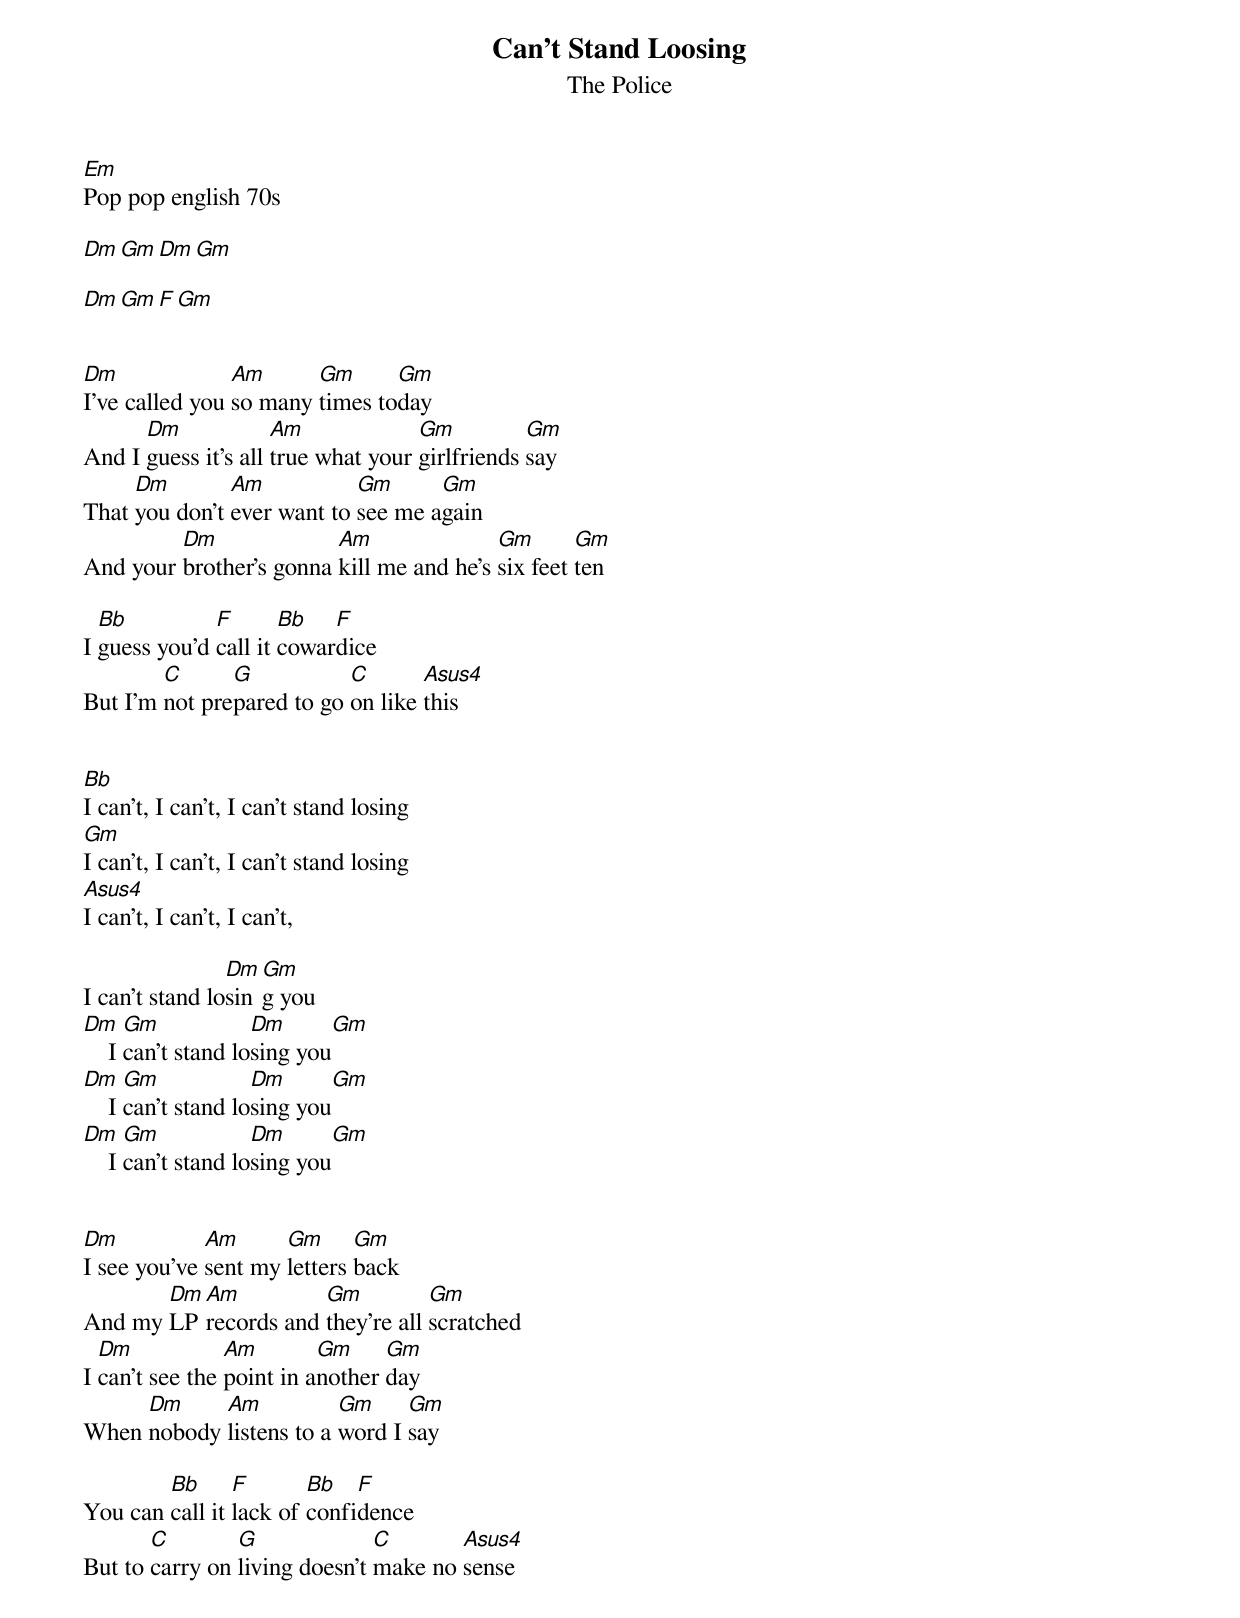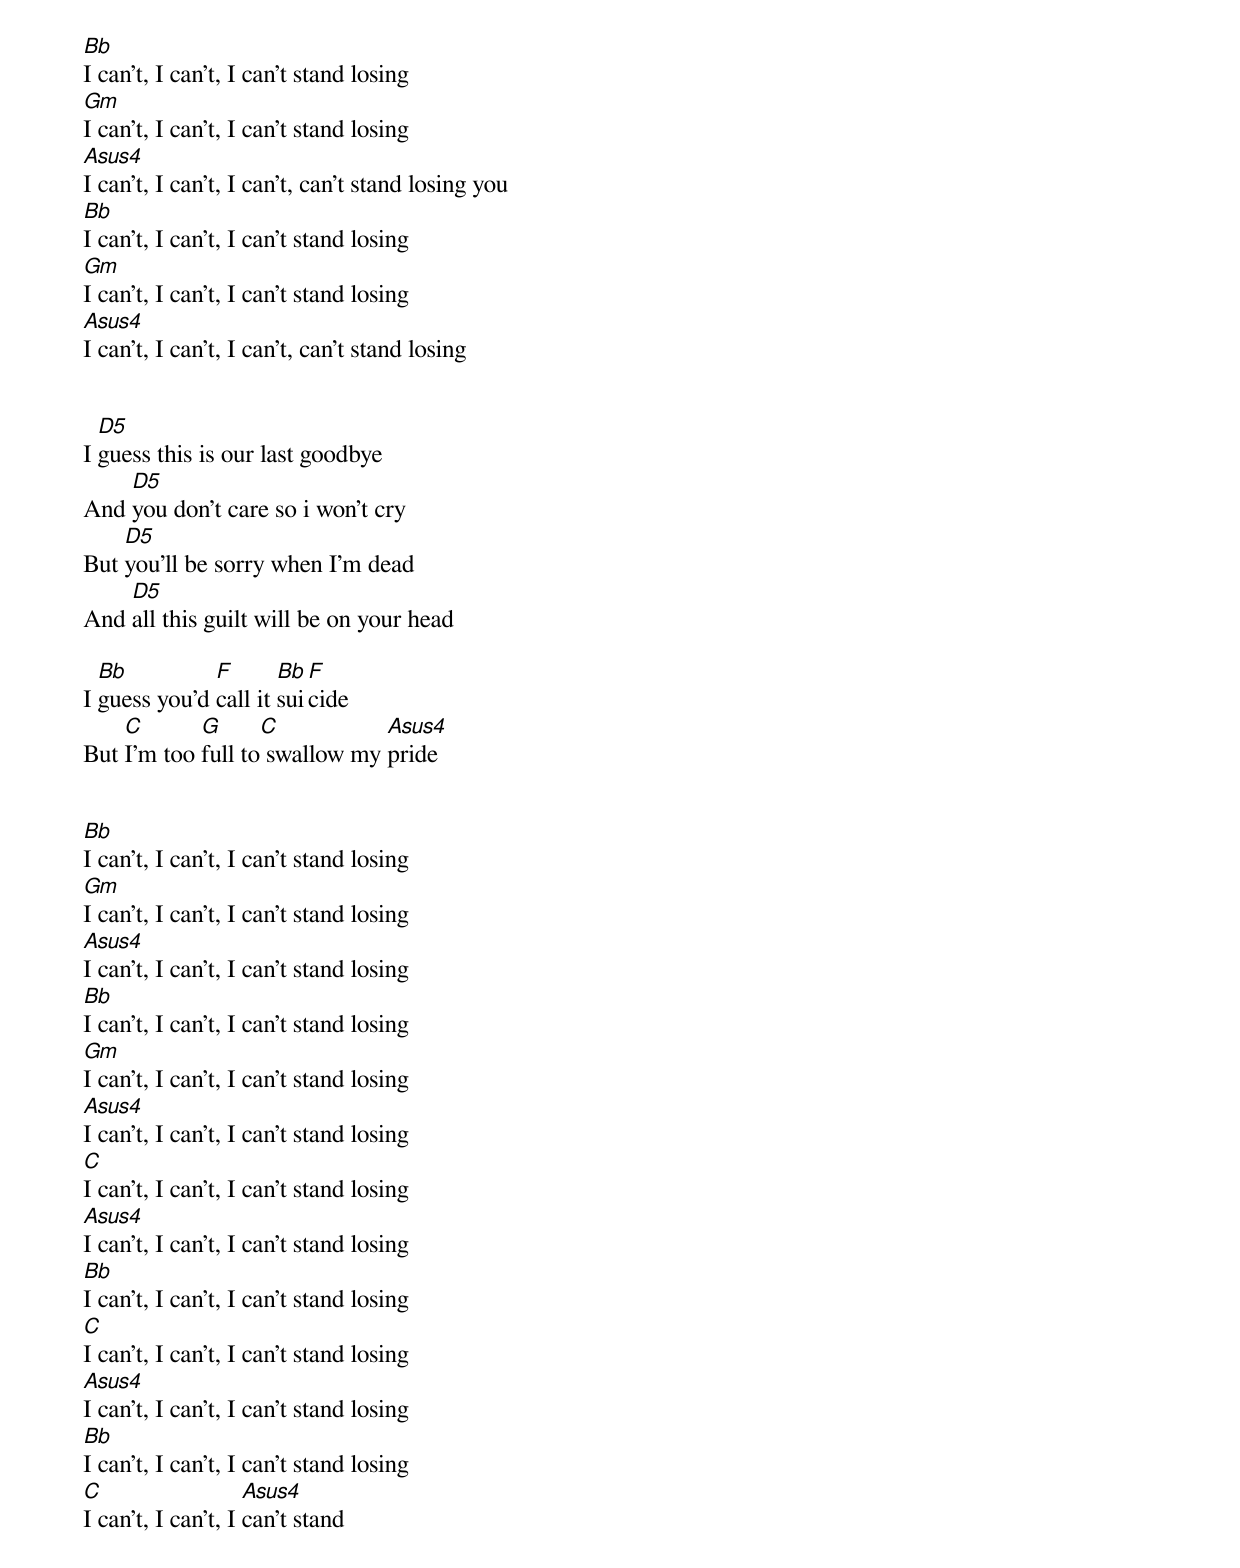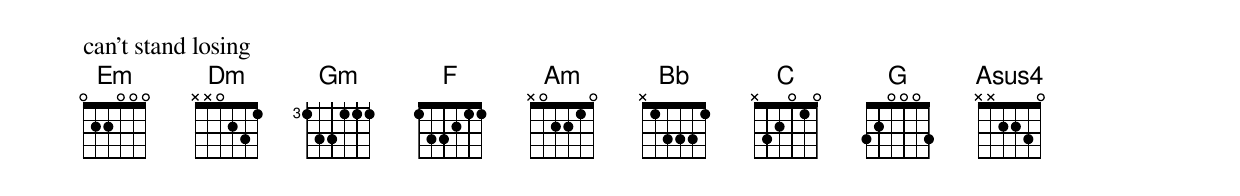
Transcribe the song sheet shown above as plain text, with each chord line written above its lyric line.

Can't Stand Loosing
The Police
Em
Pop pop english 70s

Dm   Gm   Dm   Gm

Dm   Gm   F    Gm


Dm              Am      Gm      Gm
I've called you so many times today
      Dm             Am             Gm          Gm
And I guess it's all true what your girlfriends say
     Dm        Am           Gm      Gm
That you don't ever want to see me again
         Dm              Am               Gm       Gm
And your brother's gonna kill me and he's six feet ten

  Bb          F       Bb   F
I guess you'd call it cowardice
        C      G           C       Asus4
But I'm not prepared to go on like this


Bb
I can't, I can't, I can't stand losing
Gm
I can't, I can't, I can't stand losing
Asus4
I can't, I can't, I can't,

                Dm Gm
I can't stand losing you
Dm    Gm            Dm       Gm
    I can't stand losing you
Dm    Gm            Dm       Gm
    I can't stand losing you
Dm    Gm            Dm       Gm
    I can't stand losing you


Dm           Am      Gm      Gm
I see you've sent my letters back
       Dm Am          Gm          Gm
And my LP records and they're all scratched
  Dm            Am        Gm     Gm
I can't see the point in another day
     Dm     Am           Gm     Gm
When nobody listens to a word I say

        Bb      F       Bb   F
You can call it lack of confidence
       C        G              C       Asus4
But to carry on living doesn't make no sense


Bb
I can't, I can't, I can't stand losing
Gm
I can't, I can't, I can't stand losing
Asus4
I can't, I can't, I can't, can't stand losing you
Bb
I can't, I can't, I can't stand losing
Gm
I can't, I can't, I can't stand losing
Asus4
I can't, I can't, I can't, can't stand losing


  D5
I guess this is our last goodbye
    D5
And you don't care so i won't cry
    D5
But you'll be sorry when I'm dead
    D5
And all this guilt will be on your head

  Bb          F       Bb F
I guess you'd call it suicide
    C       G      C           Asus4
But I'm too full to swallow my pride


Bb
I can't, I can't, I can't stand losing
Gm
I can't, I can't, I can't stand losing
Asus4
I can't, I can't, I can't stand losing
Bb
I can't, I can't, I can't stand losing
Gm
I can't, I can't, I can't stand losing
Asus4
I can't, I can't, I can't stand losing
C
I can't, I can't, I can't stand losing
Asus4
I can't, I can't, I can't stand losing
Bb
I can't, I can't, I can't stand losing
C
I can't, I can't, I can't stand losing
Asus4
I can't, I can't, I can't stand losing
Bb
I can't, I can't, I can't stand losing
C                   Asus4
I can't, I can't, I can't stand

can't stand losing
